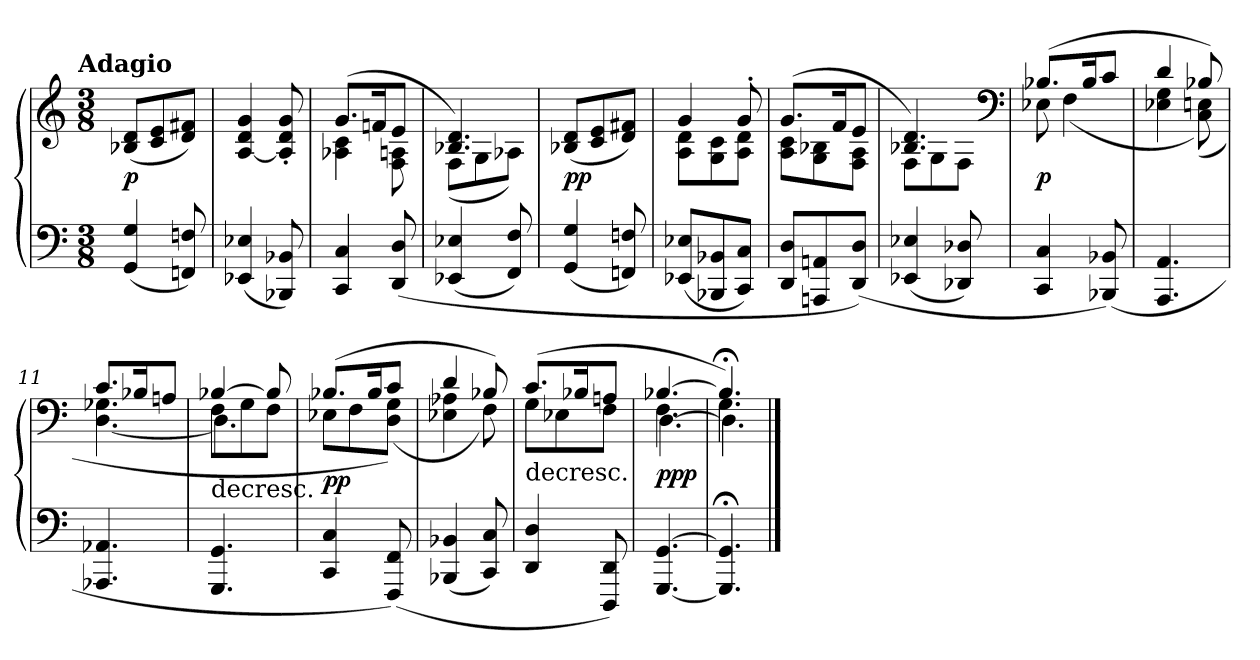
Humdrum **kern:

**kern	**kern	**dynam
*part1	*part1	*part1
*staff2	*staff1	*staff1/2
*clefF4	*clefG2	*
*k[]	*k[]	*
!!LO:TX:omd:t=Adagio
*M3/8	*M3/8	*
*MM26	*MM26	*
=1	=1	=1
(4GG/ 4G/	(8B-X/ 8d/L	p
.	8c/ 8e/	.
8FFn/ 8Fn/)	8d/ 8f#X/J)	.
=2	=2	=2
(4EE-X/ 4E-X/	[4A/ 4d/ 4g/	.
8BBB-X/ 8BB-X/)	8A]'/ 8d'/ 8g'/	.
=3	=3	=3
*	*^	*
4CC/ 4C/	(8.g/L	4A-X\ 4c\	.
.	16fn/K	.	.
(8DD/ 8D/	8e/J	8F\ 8An\	.
=4	=4	=4	=4
(4EE-X/ 4E-X/	4.B-X/ 4.d/)	(8F\L	.
.	.	8G\	.
8FF/ 8F/)	.	8A-X\J)	.
*	*v	*v	*
=5	=5	=5
(4GG/ 4G/	(8B-X/ 8d/L	pp
.	8c/ 8e/	.
8FFn/ 8Fn/)	8d/ 8f#X/J)	.
=6	=6	=6
*	*^	*
(8EE-X/ 8E-X/L	4g/	8A\ 8d\L	.
8BBB-X/ 8BB-X/	.	8G\ 8c\	.
8CC/ 8C/J)	8g'/	8A\ 8d\J	.
=7	=7	=7	=7
8DD/ 8D/L	(8.g/L	8A\ 8c\L	.
8AAAn/ 8AAn/	.	8G\ 8B-X\	.
.	16f/K	.	.
(8DD/ 8D/J)	8e/J	8F\ 8A\J	.
=8	=8	=8	=8
(4EE-X/ 4E-X/	4.B-X/ 4.d/)	8F\L	.
.	.	8G\	.
8DD-X/ 8D-X/)	.	8F\J	.
*	*clefF4	*	*
=9	=9	=9	=9
4CC/ 4C/	(8.B-X/L	8E-X\	p
.	.	(4F\	.
.	16B-/K	.	.
(8BBB-X/ 8BB-X/)	8c/J	.	.
=10	=10	=10	=10
4.AAA/ 4.AA/	4d/	4E-X\ 4G\	.
.	8B-X/)	(8C\ 8En\)	.
=11	=11	=11	=11
4.AAA-X/ 4.AA-X/	8.c/L	[4.D\ 4.G-X\	.
.	16B-X/K	.	.
.	8An/J	.	.
=12	=12	=12	=12
*	*	*^	*
!	!LO:TX:c:t=decresc.	!	!	!
4.GGG/ 4.GG/	[4B-X/	8F\L	4.D\]	.
.	.	8G\	.	.
.	8B-/]	8F\J	.	.
*	*	*v	*v	*
=13	=13	=13	=13
4CC/ 4C/	(8.B-X/L	8E-X\L	pp
.	.	8F\	.
.	16B-/K	.	.
(8FFF/ 8FF/)	8c/J	(8D\ 8G\J)	.
=14	=14	=14	=14
(4BBB-X/ 4BB-X/	4d/	4E-X\ 4A-X\	.
8CC/ 8C/)	8B-X/)	8F\)	.
=15	=15	=15	=15
!	!LO:TX:c:t=decresc.	!	!
4DD/ 4D/	(8.c/L	8G\L	.
.	.	8E-X\	.
.	16B-X/K	.	.
8DDD/ 8DD/)	8An/J	8F\J	.
=16	=16	=16	=16
*	*	*^	*
[4.GGG/ [4.GG/	[4.B-X/	4.F\	[4.D\	ppp
=17	=17	=17	=17	=17
4.GGG];</ 4.GG];</	4.B-;</])	4.G\	4.D\]	.
*	*v	*v	*v	*
==	==	==
*-	*-	*-
